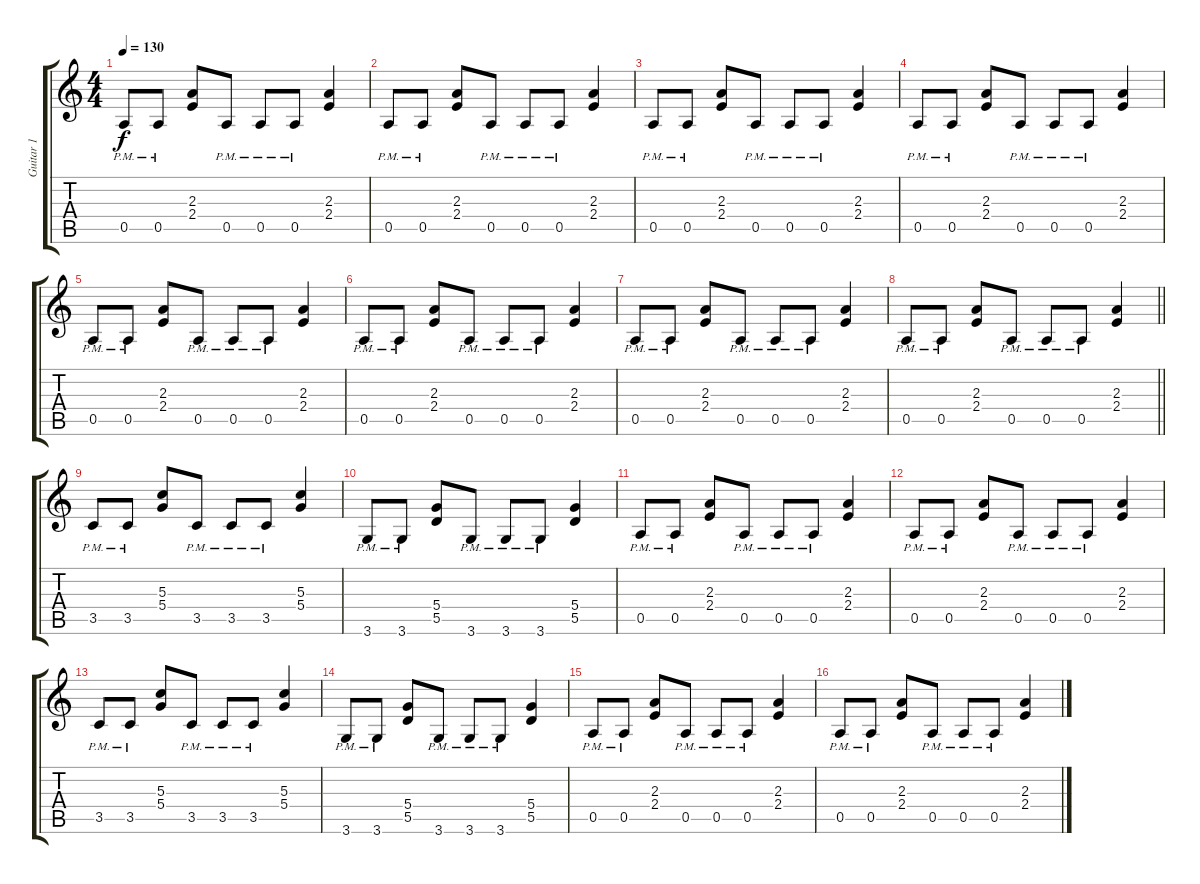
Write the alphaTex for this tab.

\track ("Guitar 1" "Guitar 1") {instrument distortionguitar}
\staff {score tabs}
\tuning (E4 B3 G3 D3 A2 E2) {hide}
\ts (4 4)
\tempo 130
\clef g2
\ks c
0.5{pm}.8{dy f} 0.5{pm}.8 (2.3 2.4).8 0.5{pm}.8 0.5{pm}.8 0.5{pm}.8 (2.3 2.4).4 |
0.5{pm}.8 0.5{pm}.8 (2.3 2.4).8 0.5{pm}.8 0.5{pm}.8 0.5{pm}.8 (2.3 2.4).4 |
0.5{pm}.8 0.5{pm}.8 (2.3 2.4).8 0.5{pm}.8 0.5{pm}.8 0.5{pm}.8 (2.3 2.4).4 |
0.5{pm}.8 0.5{pm}.8 (2.3 2.4).8 0.5{pm}.8 0.5{pm}.8 0.5{pm}.8 (2.3 2.4).4 |
0.5{pm}.8 0.5{pm}.8 (2.3 2.4).8 0.5{pm}.8 0.5{pm}.8 0.5{pm}.8 (2.3 2.4).4 |
0.5{pm}.8 0.5{pm}.8 (2.3 2.4).8 0.5{pm}.8 0.5{pm}.8 0.5{pm}.8 (2.3 2.4).4 |
0.5{pm}.8 0.5{pm}.8 (2.3 2.4).8 0.5{pm}.8 0.5{pm}.8 0.5{pm}.8 (2.3 2.4).4 |
\barLineRight lightlight
0.5{pm}.8 0.5{pm}.8 (2.3 2.4).8 0.5{pm}.8 0.5{pm}.8 0.5{pm}.8 (2.3 2.4).4 |
3.5{pm}.8 3.5{pm}.8 (5.3 5.4).8 3.5{pm}.8 3.5{pm}.8 3.5{pm}.8 (5.3 5.4).4 |
3.6{pm}.8 3.6{pm}.8 (5.4 5.5).8 3.6{pm}.8 3.6{pm}.8 3.6{pm}.8 (5.4 5.5).4 |
0.5{pm}.8 0.5{pm}.8 (2.3 2.4).8 0.5{pm}.8 0.5{pm}.8 0.5{pm}.8 (2.3 2.4).4 |
0.5{pm}.8 0.5{pm}.8 (2.3 2.4).8 0.5{pm}.8 0.5{pm}.8 0.5{pm}.8 (2.3 2.4).4 |
3.5{pm}.8 3.5{pm}.8 (5.3 5.4).8 3.5{pm}.8 3.5{pm}.8 3.5{pm}.8 (5.3 5.4).4 |
3.6{pm}.8 3.6{pm}.8 (5.4 5.5).8 3.6{pm}.8 3.6{pm}.8 3.6{pm}.8 (5.4 5.5).4 |
0.5{pm}.8 0.5{pm}.8 (2.3 2.4).8 0.5{pm}.8 0.5{pm}.8 0.5{pm}.8 (2.3 2.4).4 |
0.5{pm}.8 0.5{pm}.8 (2.3 2.4).8 0.5{pm}.8 0.5{pm}.8 0.5{pm}.8 (2.3 2.4).4
